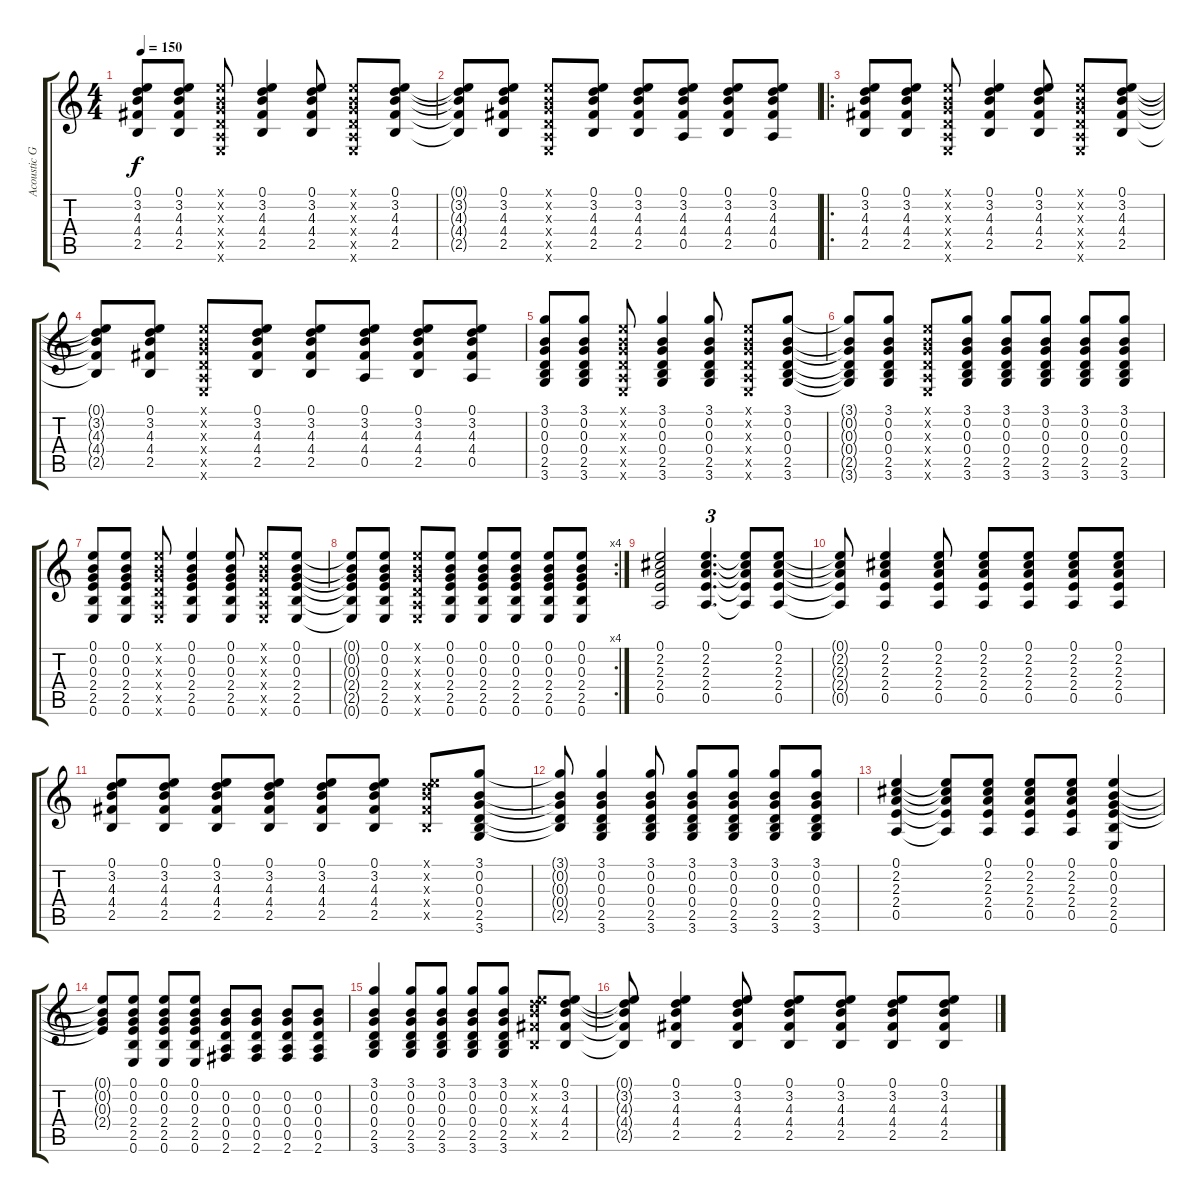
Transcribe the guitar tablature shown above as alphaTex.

\track ("Acoustic Guitar" "Acoustic G") {instrument acousticguitarsteel}
\staff {score tabs}
\tuning (E4 B3 G3 D3 A2 E2) {hide}
\ts (4 4)
\tempo 150
\clef g2
\ks c
(0.1 3.2 4.3 4.4 2.5).8{dy f} (0.1 3.2 4.3 4.4 2.5).8 (0.1{x} 0.2{x} 0.3{x} 0.4{x} 0.5{x} 0.6{x}).8 (0.1 3.2 4.3 4.4 2.5).4 (0.1 3.2 4.3 4.4 2.5).8 (0.1{x} 0.2{x} 0.3{x} 0.4{x} 0.5{x} 0.6{x}).8 (0.1 3.2 4.3 4.4 2.5).8 |
(0.1{t} 3.2{t} 4.3{t} 4.4{t} 2.5{t}).8 (0.1 3.2 4.3 4.4 2.5).8 (0.1{x} 0.2{x} 0.3{x} 0.4{x} 0.5{x} 0.6{x}).8 (0.1 3.2 4.3 4.4 2.5).8 (0.1 3.2 4.3 4.4 2.5).8 (0.1 3.2 4.3 4.4 0.5).8 (0.1 3.2 4.3 4.4 2.5).8 (0.1 3.2 4.3 4.4 0.5).8 |
\ro
(0.1 3.2 4.3 4.4 2.5).8 (0.1 3.2 4.3 4.4 2.5).8 (0.1{x} 0.2{x} 0.3{x} 0.4{x} 0.5{x} 0.6{x}).8 (0.1 3.2 4.3 4.4 2.5).4 (0.1 3.2 4.3 4.4 2.5).8 (0.1{x} 0.2{x} 0.3{x} 0.4{x} 0.5{x} 0.6{x}).8 (0.1 3.2 4.3 4.4 2.5).8 |
(0.1{t} 3.2{t} 4.3{t} 4.4{t} 2.5{t}).8 (0.1 3.2 4.3 4.4 2.5).8 (0.1{x} 0.2{x} 0.3{x} 0.4{x} 0.5{x} 0.6{x}).8 (0.1 3.2 4.3 4.4 2.5).8 (0.1 3.2 4.3 4.4 2.5).8 (0.1 3.2 4.3 4.4 0.5).8 (0.1 3.2 4.3 4.4 2.5).8 (0.1 3.2 4.3 4.4 0.5).8 |
(3.1 0.2 0.3 0.4 2.5 3.6).8 (3.1 0.2 0.3 0.4 2.5 3.6).8 (0.1{x} 0.2{x} 0.3{x} 0.4{x} 0.5{x} 0.6{x}).8 (3.1 0.2 0.3 0.4 2.5 3.6).4 (3.1 0.2 0.3 0.4 2.5 3.6).8 (0.1{x} 0.2{x} 0.3{x} 0.4{x} 0.5{x} 0.6{x}).8 (3.1 0.2 0.3 0.4 2.5 3.6).8 |
(3.1{t} 0.2{t} 0.3{t} 0.4{t} 2.5{t} 3.6{t}).8 (3.1 0.2 0.3 0.4 2.5 3.6).8 (0.1{x} 0.2{x} 0.3{x} 0.4{x} 0.5{x} 0.6{x}).8 (3.1 0.2 0.3 0.4 2.5 3.6).8 (3.1 0.2 0.3 0.4 2.5 3.6).8 (3.1 0.2 0.3 0.4 2.5 3.6).8 (3.1 0.2 0.3 0.4 2.5 3.6).8 (3.1 0.2 0.3 0.4 2.5 3.6).8 |
(0.1 0.2 0.3 2.4 2.5 0.6).8 (0.1 0.2 0.3 2.4 2.5 0.6).8 (0.1{x} 0.2{x} 0.3{x} 0.4{x} 0.5{x} 0.6{x}).8 (0.1 0.2 0.3 2.4 2.5 0.6).4 (0.1 0.2 0.3 2.4 2.5 0.6).8 (0.1{x} 0.2{x} 0.3{x} 0.4{x} 0.5{x} 0.6{x}).8 (0.1 0.2 0.3 2.4 2.5 0.6).8 |
\rc 4
(0.1{t} 0.2{t} 0.3{t} 2.4{t} 2.5{t} 0.6{t}).8 (0.1 0.2 0.3 2.4 2.5 0.6).8 (0.1{x} 0.2{x} 0.3{x} 0.4{x} 0.5{x} 0.6{x}).8 (0.1 0.2 0.3 2.4 2.5 0.6).8 (0.1 0.2 0.3 2.4 2.5 0.6).8 (0.1 0.2 0.3 2.4 2.5 0.6).8 (0.1 0.2 0.3 2.4 2.5 0.6).8 (0.1 0.2 0.3 2.4 2.5 0.6).8 |
(0.1 2.2 2.3 2.4 0.5).2 (0.1 2.2 2.3 2.4 0.5).4{d tu (3 2)} (0.1{t} 2.2{t} 2.3{t} 2.4{t} 0.5{t}).8 (0.1 2.2 2.3 2.4 0.5).8 |
(0.1{t} 2.2{t} 2.3{t} 2.4{t} 0.5{t}).8 (0.1 2.2 2.3 2.4 0.5).4 (0.1 2.2 2.3 2.4 0.5).8 (0.1 2.2 2.3 2.4 0.5).8 (0.1 2.2 2.3 2.4 0.5).8 (0.1 2.2 2.3 2.4 0.5).8 (0.1 2.2 2.3 2.4 0.5).8 |
(0.1 3.2 4.3 4.4 2.5).8 (0.1 3.2 4.3 4.4 2.5).8 (0.1 3.2 4.3 4.4 2.5).8 (0.1 3.2 4.3 4.4 2.5).8 (0.1 3.2 4.3 4.4 2.5).8 (0.1 3.2 4.3 4.4 2.5).8 (0.1{x} 3.2{x} 4.3{x} 4.4{x} 2.5{x}).8 (3.1 0.2 0.3 0.4 2.5 3.6).8 |
(3.1{t} 0.2{t} 0.3{t} 0.4{t} 2.5{t}).8 (3.1 0.2 0.3 0.4 2.5 3.6).4 (3.1 0.2 0.3 0.4 2.5 3.6).8 (3.1 0.2 0.3 0.4 2.5 3.6).8 (3.1 0.2 0.3 0.4 2.5 3.6).8 (3.1 0.2 0.3 0.4 2.5 3.6).8 (3.1 0.2 0.3 0.4 2.5 3.6).8 |
(0.1 2.2 2.3 2.4 0.5).4 (0.1{t} 2.2{t} 2.3{t} 2.4{t} 0.5{t}).8 (0.1 2.2 2.3 2.4 0.5).8 (0.1 2.2 2.3 2.4 0.5).8 (0.1 2.2 2.3 2.4 0.5).8 (0.1 0.2 0.3 2.4 2.5 0.6).4 |
(0.1{t} 0.2{t} 0.3{t} 2.4{t}).8 (0.1 0.2 0.3 2.4 2.5 0.6).8 (0.1 0.2 0.3 2.4 2.5 0.6).8 (0.1 0.2 0.3 2.4 2.5 0.6).8 (0.2 0.3 0.4 0.5 2.6).8 (0.2 0.3 0.4 0.5 2.6).8 (0.2 0.3 0.4 0.5 2.6).8 (0.2 0.3 0.4 0.5 2.6).8 |
(3.1 0.2 0.3 0.4 2.5 3.6).4 (3.1 0.2 0.3 0.4 2.5 3.6).8 (3.1 0.2 0.3 0.4 2.5 3.6).8 (3.1 0.2 0.3 0.4 2.5 3.6).8 (3.1 0.2 0.3 0.4 2.5 3.6).8 (0.1{x} 3.2{x} 4.3{x} 4.4{x} 2.5{x}).8 (0.1 3.2 4.3 4.4 2.5).8 |
(0.1{t} 3.2{t} 4.3{t} 4.4{t} 2.5{t}).8 (0.1 3.2 4.3 4.4 2.5).4 (0.1 3.2 4.3 4.4 2.5).8 (0.1 3.2 4.3 4.4 2.5).8 (0.1 3.2 4.3 4.4 2.5).8 (0.1 3.2 4.3 4.4 2.5).8 (0.1 3.2 4.3 4.4 2.5).8
